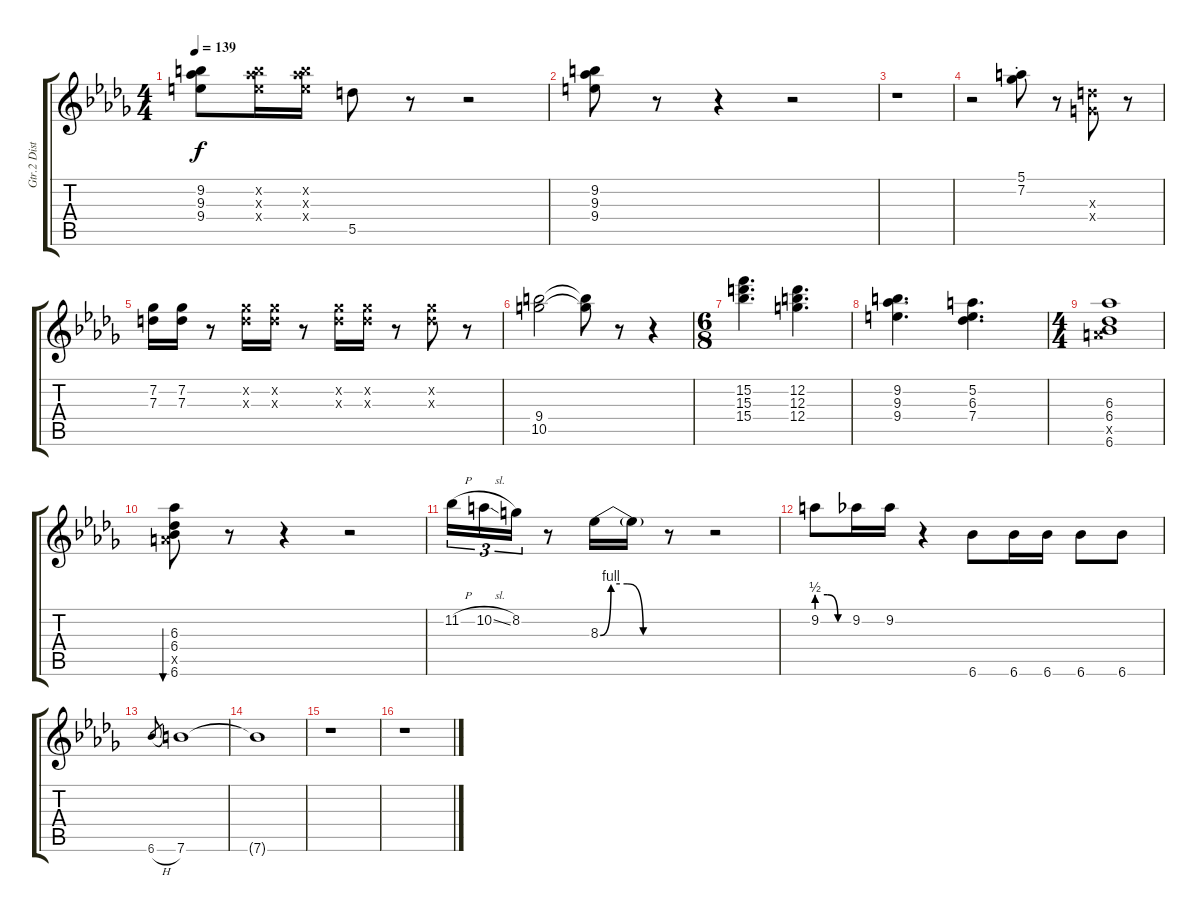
\track ("Gtr.2 Distortion Gtr." "Gtr.2 Dist") {instrument distortionguitar}
\staff {score tabs}
\tuning (E4 B3 G3 D4 A3 E3) {hide}
\ts (4 4)
\tempo 139
\clef g2
\ks db
(9.2 9.3 9.4).8{dy f} (9.2{x} 9.3{x} 9.4{x}).16 (9.2{x} 9.3{x} 9.4{x}).16 5.5.8 r.8 r.2 |
(9.2 9.3 9.4).8 r.8 r.4 r.2 |
r.1 |
r.2 (5.1{st} 7.2{st}).8 r.8 (0.3{x} 0.4{x}).8 r.8 |
(7.2 7.3).16 (7.2 7.3).16 r.8 (7.2{x} 7.3{x}).16 (7.2{x} 7.3{x}).16 r.8 (7.2{x} 7.3{x}).16 (7.2{x} 7.3{x}).16 r.8 (7.2{x} 7.3{x}).8 r.8 |
(9.4 10.5).2 (9.4{t} 10.5{t}).8 r.8 r.4 |
\ts (6 8)
(15.2 15.3 15.4).4{d} (12.2 12.3 12.4).4{d} |
(9.2 9.3 9.4).4{d} (5.2 6.3 7.4).4{d} |
\ts (4 4)
(6.3 6.4 0.5{x} 6.6).1 |
(6.3 6.4 0.5{x} 6.6).8{bu 30} r.8 r.4 r.2 |
11.2{h}.16{tu (3 2)} 10.2{sl}.16{tu (3 2)} 8.2.16{tu (3 2)} r.8 8.3{be (custom 0 0 10 4 25 4 40 0 60 0)}.16 8.3{t}.16 r.8 r.2 |
9.2{be (custom 0 2 20 2 40 0 60 0)}.8 9.2.16 9.2.16 r.4 6.6.8 6.6.16 6.6.16 6.6.8 6.6.8 |
6.6{h}.8{gr} 7.6.1 |
7.6{t}.1 |
r.1 |
r.1
